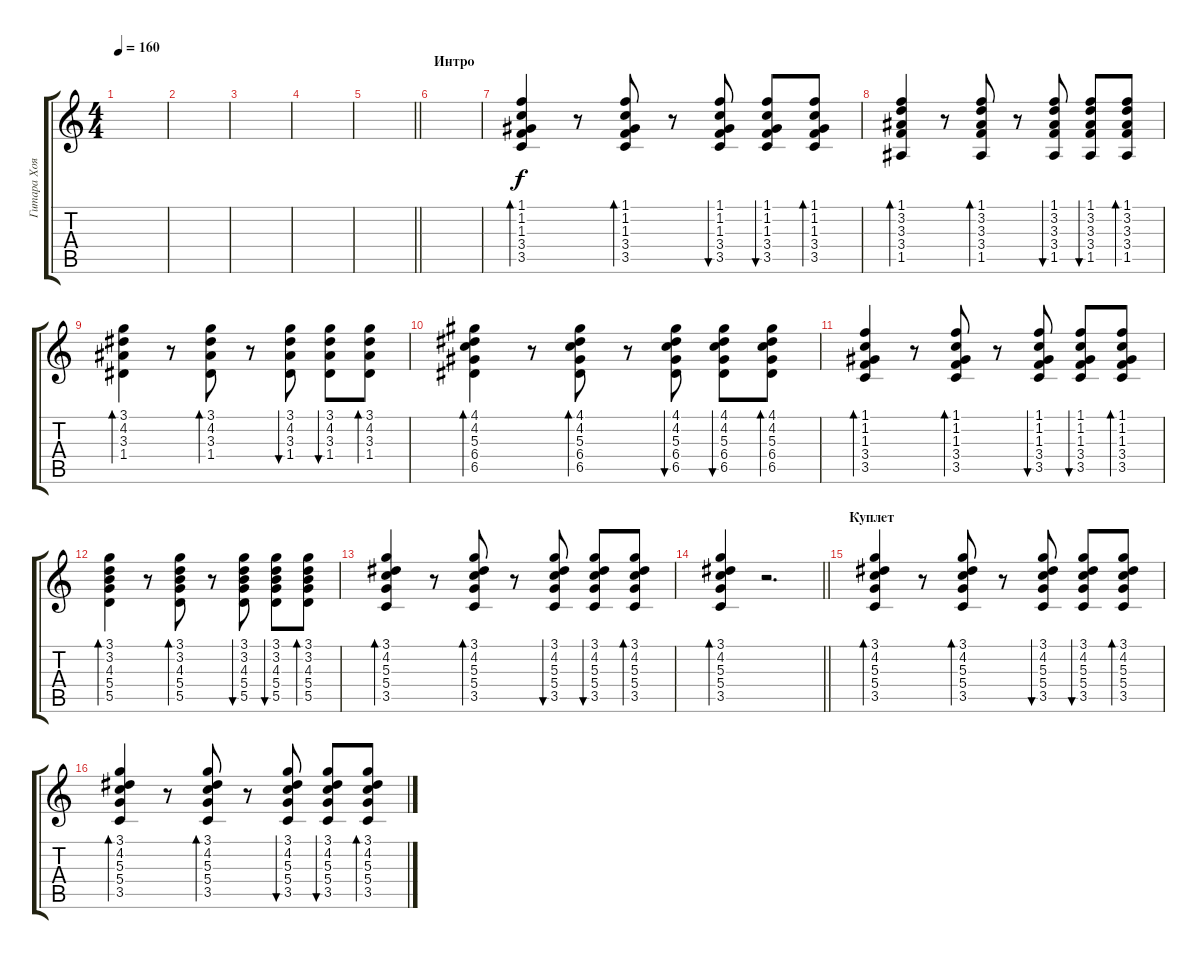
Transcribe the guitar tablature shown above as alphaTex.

\track ("Гитара Хоя" "Гитара Хоя") {instrument acousticguitarsteel}
\staff {score tabs}
\tuning (E4 B3 G3 D3 A2 E2) {hide}
\ts (4 4)
\tempo 160
\clef g2
\ks c
|
|
|
|
\barLineRight lightlight
|
\section ("" "Интро")
|
(1.1 1.2 1.3 3.4 3.5).4{bd 60} r.8 (1.1 1.2 1.3 3.4 3.5).8{bd 60} r.8 (1.1 1.2 1.3 3.4 3.5).8{bu 60} (1.1 1.2 1.3 3.4 3.5).8{bu 60} (1.1 1.2 1.3 3.4 3.5).8{bd 60} |
(1.1 3.2 3.3 3.4 1.5).4{bd 60} r.8 (1.1 3.2 3.3 3.4 1.5).8{bd 60} r.8 (1.1 3.2 3.3 3.4 1.5).8{bu 60} (1.1 3.2 3.3 3.4 1.5).8{bu 60} (1.1 3.2 3.3 3.4 1.5).8{bd 60} |
(3.1 4.2 3.3 1.4).4{bd 60} r.8 (3.1 4.2 3.3 1.4).8{bd 60} r.8 (3.1 4.2 3.3 1.4).8{bu 60} (3.1 4.2 3.3 1.4).8{bu 60} (3.1 4.2 3.3 1.4).8{bd 60} |
(4.1 4.2 5.3 6.4 6.5).4{bd 60} r.8 (4.1 4.2 5.3 6.4 6.5).8{bd 60} r.8 (4.1 4.2 5.3 6.4 6.5).8{bu 60} (4.1 4.2 5.3 6.4 6.5).8{bu 60} (4.1 4.2 5.3 6.4 6.5).8{bd 60} |
(1.1 1.2 1.3 3.4 3.5).4{bd 60} r.8 (1.1 1.2 1.3 3.4 3.5).8{bd 60} r.8 (1.1 1.2 1.3 3.4 3.5).8{bu 60} (1.1 1.2 1.3 3.4 3.5).8{bu 60} (1.1 1.2 1.3 3.4 3.5).8{bd 60} |
(3.1 3.2 4.3 5.4 5.5).4{bd 60} r.8 (3.1 3.2 4.3 5.4 5.5).8{bd 60} r.8 (3.1 3.2 4.3 5.4 5.5).8{bu 60} (3.1 3.2 4.3 5.4 5.5).8{bu 60} (3.1 3.2 4.3 5.4 5.5).8{bd 60} |
(3.1 4.2 5.3 5.4 3.5).4{bd 60} r.8 (3.1 4.2 5.3 5.4 3.5).8{bd 60} r.8 (3.1 4.2 5.3 5.4 3.5).8{bu 60} (3.1 4.2 5.3 5.4 3.5).8{bu 60} (3.1 4.2 5.3 5.4 3.5).8{bd 60} |
\barLineRight lightlight
(3.1 4.2 5.3 5.4 3.5).4{bd 60} r.2{d} |
\section ("" "Куплет")
(3.1 4.2 5.3 5.4 3.5).4{bd 60} r.8 (3.1 4.2 5.3 5.4 3.5).8{bd 60} r.8 (3.1 4.2 5.3 5.4 3.5).8{bu 60} (3.1 4.2 5.3 5.4 3.5).8{bu 60} (3.1 4.2 5.3 5.4 3.5).8{bd 60} |
(3.1 4.2 5.3 5.4 3.5).4{bd 60} r.8 (3.1 4.2 5.3 5.4 3.5).8{bd 60} r.8 (3.1 4.2 5.3 5.4 3.5).8{bu 60} (3.1 4.2 5.3 5.4 3.5).8{bu 60} (3.1 4.2 5.3 5.4 3.5).8{bd 60}
